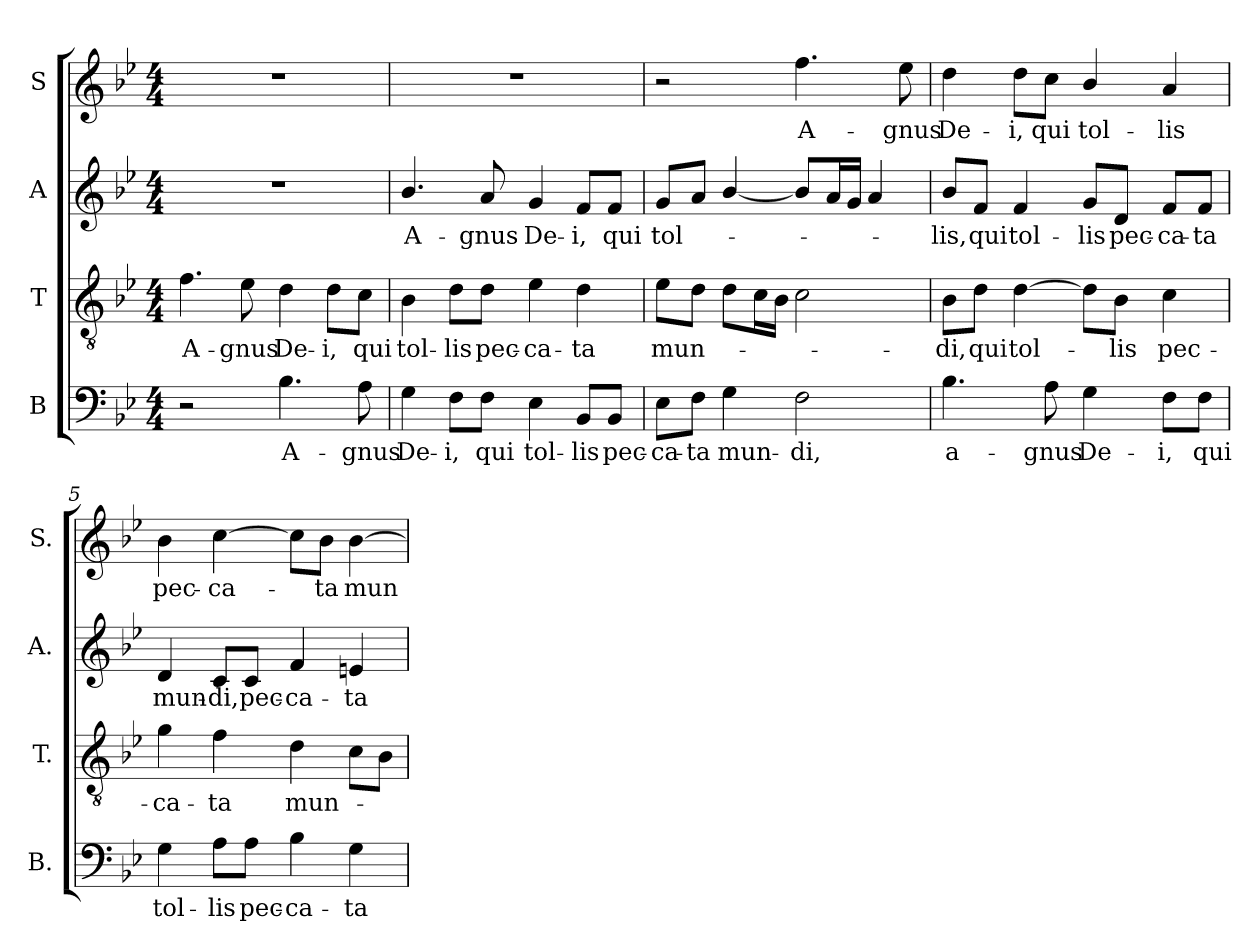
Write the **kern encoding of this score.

**kern	**text	**kern	**text	**kern	**text	**kern	**text
*part4	*part4	*part3	*part3	*part2	*part2	*part1	*part1
*staff4	*staff4	*staff3	*staff3	*staff2	*staff2	*staff1	*staff1
*I"B	*	*I"T	*	*I"A	*	*I"S	*
*I'B.	*	*I'T.	*	*I'A.	*	*I'S.	*
!!LO:PB:g=z
*clefF4	*	*clefGv2	*	*clefG2	*	*clefG2	*
*	*	*ITrd7c12	*	*	*	*	*
*k[b-e-]	*	*k[b-e-]	*	*k[b-e-]	*	*k[b-e-]	*
*B-:	*	*B-:	*	*B-:	*	*B-:	*
*M4/4	*	*M4/4	*	*M4/4	*	*M4/4	*
=1	=1	=1	=1	=1	=1	=1	=1
!	!	!	!LO:LY:b:color=#000000	!	!	!	!
2r	.	4.Fi\	A-	1r	.	1r	.
!	!	!	!LO:LY:b:color=#000000	!	!	!	!
.	.	8E-i\	-gnus	.	.	.	.
!	!LO:LY:b:color=#000000	!	!	!	!	!	!
!	!	!	!LO:LY:b:color=#000000	!	!	!	!
4.B-i\	A-	4Di\	De-	.	.	.	.
!	!	!	!LO:LY:b:color=#000000	!	!	!	!
.	.	8Di\L	-i,	.	.	.	.
!	!LO:LY:b:color=#000000	!	!	!	!	!	!
!	!	!	!LO:LY:b:color=#000000	!	!	!	!
8Ai\	-gnus	8Ci\J	qui	.	.	.	.
=2	=2	=2	=2	=2	=2	=2	=2
!	!LO:LY:b:color=#000000	!	!	!	!	!	!
!	!	!	!LO:LY:b:color=#000000	!	!	!	!
!	!	!	!	!	!LO:LY:b:color=#000000	!	!
4Gi\	De-	4BB-i\	tol-	4.b-i/	A-	1r	.
!	!LO:LY:b:color=#000000	!	!	!	!	!	!
!	!	!	!LO:LY:b:color=#000000	!	!	!	!
8Fi\L	-i,	8Di\L	-lis	.	.	.	.
!	!LO:LY:b:color=#000000	!	!	!	!	!	!
!	!	!	!LO:LY:b:color=#000000	!	!	!	!
!	!	!	!	!	!LO:LY:b:color=#000000	!	!
8Fi\J	qui	8Di\J	pec-	8ai/	-gnus	.	.
!	!LO:LY:b:color=#000000	!	!	!	!	!	!
!	!	!	!LO:LY:b:color=#000000	!	!	!	!
!	!	!	!	!	!LO:LY:b:color=#000000	!	!
4E-i\	tol-	4E-i\	-ca-	4gi/	De-	.	.
!	!LO:LY:b:color=#000000	!	!	!	!	!	!
!	!	!	!LO:LY:b:color=#000000	!	!	!	!
!	!	!	!	!	!LO:LY:b:color=#000000	!	!
8BB-i/L	-lis	4Di\	-ta	8fi/L	-i,	.	.
!	!LO:LY:b:color=#000000	!	!	!	!	!	!
!	!	!	!	!	!LO:LY:b:color=#000000	!	!
8BB-i/J	pec-	.	.	8fi/J	qui	.	.
=3	=3	=3	=3	=3	=3	=3	=3
!	!LO:LY:b:color=#000000	!	!	!	!	!	!
!	!	!	!LO:LY:b:color=#000000	!	!	!	!
!	!	!	!	!	!LO:LY:b:color=#000000	!	!
8E-i\L	-ca-	8E-i\L	mun-	8gi/L	tol-	2r	.
!	!LO:LY:b:color=#000000	!	!	!	!	!	!
8Fi\J	-ta	8Di\J	.	8ai/J	.	.	.
!	!LO:LY:b:color=#000000	!	!	!	!	!	!
4Gi\	mun-	8Di\L	.	[4b-i/	.	.	.
.	.	16Ci\L	.	.	.	.	.
.	.	16BB-i\JJ	.	.	.	.	.
!	!LO:LY:b:color=#000000	!	!	!	!	!	!
!	!	!	!	!	!	!	!LO:LY:b:color=#000000
2Fi\	-di,	2Ci\	.	8b-i/L]	.	4.ffi\	A-
.	.	.	.	16ai/L	.	.	.
.	.	.	.	16gi/JJ	.	.	.
.	.	.	.	4ai/	.	.	.
!	!	!	!	!	!	!	!LO:LY:b:color=#000000
.	.	.	.	.	.	8ee-i\	-gnus
=4	=4	=4	=4	=4	=4	=4	=4
!	!LO:LY:b:color=#000000	!	!	!	!	!	!
!	!	!	!LO:LY:b:color=#000000	!	!	!	!
!	!	!	!	!	!LO:LY:b:color=#000000	!	!
!	!	!	!	!	!	!	!LO:LY:b:color=#000000
4.B-i\	a-	8BB-i\L	-di,	8b-i/L	-lis,	4ddi\	De-
!	!	!	!LO:LY:b:color=#000000	!	!	!	!
!	!	!	!	!	!LO:LY:b:color=#000000	!	!
.	.	8Di\J	qui	8fi/J	qui	.	.
!	!	!	!LO:LY:b:color=#000000	!	!	!	!
!	!	!	!	!	!LO:LY:b:color=#000000	!	!
!	!	!	!	!	!	!	!LO:LY:b:color=#000000
.	.	[4Di\	tol-	4fi/	tol-	8ddi\L	-i,
!	!LO:LY:b:color=#000000	!	!	!	!	!	!
!	!	!	!	!	!	!	!LO:LY:b:color=#000000
8Ai\	-gnus	.	.	.	.	8cci\J	qui
!	!LO:LY:b:color=#000000	!	!	!	!	!	!
!	!	!	!	!	!LO:LY:b:color=#000000	!	!
!	!	!	!	!	!	!	!LO:LY:b:color=#000000
4Gi\	De-	8Di\L]	.	8gi/L	-lis	4b-i/	tol-
!	!	!	!LO:LY:b:color=#000000	!	!	!	!
!	!	!	!	!	!LO:LY:b:color=#000000	!	!
.	.	8BB-i\J	-lis	8di/J	pec-	.	.
!	!LO:LY:b:color=#000000	!	!	!	!	!	!
!	!	!	!LO:LY:b:color=#000000	!	!	!	!
!	!	!	!	!	!LO:LY:b:color=#000000	!	!
!	!	!	!	!	!	!	!LO:LY:b:color=#000000
8Fi\L	-i,	4Ci\	pec-	8fi/L	-ca-	4ai/	-lis
!	!LO:LY:b:color=#000000	!	!	!	!	!	!
!	!	!	!	!	!LO:LY:b:color=#000000	!	!
8Fi\J	qui	.	.	8fi/J	-ta	.	.
!!LO:LB:g=z
=5	=5	=5	=5	=5	=5	=5	=5
!	!LO:LY:b:color=#000000	!	!	!	!	!	!
!	!	!	!LO:LY:b:color=#000000	!	!	!	!
!	!	!	!	!	!LO:LY:b:color=#000000	!	!
!	!	!	!	!	!	!	!LO:LY:b:color=#000000
4Gi\	tol-	4Gi\	-ca-	4di/	mun-	4b-i\	pec-
!	!LO:LY:b:color=#000000	!	!	!	!	!	!
!	!	!	!LO:LY:b:color=#000000	!	!	!	!
!	!	!	!	!	!LO:LY:b:color=#000000	!	!
!	!	!	!	!	!	!	!LO:LY:b:color=#000000
8Ai\L	-lis	4Fi\	-ta	8ci/L	-di,	[4cci\	-ca-
!	!LO:LY:b:color=#000000	!	!	!	!	!	!
!	!	!	!	!	!LO:LY:b:color=#000000	!	!
8Ai\J	pec-	.	.	8ci/J	pec-	.	.
!	!LO:LY:b:color=#000000	!	!	!	!	!	!
!	!	!	!LO:LY:b:color=#000000	!	!	!	!
!	!	!	!	!	!LO:LY:b:color=#000000	!	!
4B-i\	-ca-	4Di\	mun-	4fi/	-ca-	8cci\L]	.
!	!	!	!	!	!	!	!LO:LY:b:color=#000000
.	.	.	.	.	.	8b-i\J	-ta
!	!LO:LY:b:color=#000000	!	!	!	!	!	!
!	!	!	!	!	!LO:LY:b:color=#000000	!	!
!	!	!	!	!	!	!	!LO:LY:b:color=#000000
4Gi\	-ta	8Ci\L	.	4eni/	-ta	[4b-i\	mun-
.	.	8BB-i\J	.	.	.	.	.
=	=	=	=	=	=	=	=
*-	*-	*-	*-	*-	*-	*-	*-
